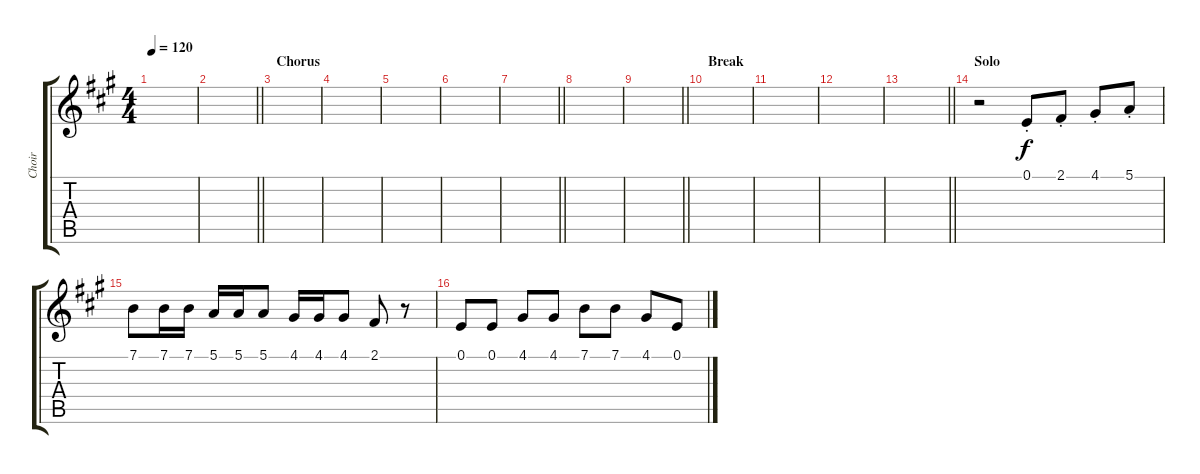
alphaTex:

\track ("Choir" "Choir") {instrument voiceoohs}
\staff {score tabs}
\tuning (E4 B3 G3 D3 A2 E2) {hide}
\ts (4 4)
\tempo 120
\clef g2
\ks a
|
\barLineRight lightlight
|
\section ("" "Chorus")
|
|
|
|
\barLineRight lightlight
|
|
\barLineRight lightlight
|
\section ("" "Break")
|
|
|
\barLineRight lightlight
|
\section ("" "Solo")
r.2 0.1{st}.8 2.1{st}.8 4.1{st}.8 5.1{st}.8 |
7.1.8 7.1.16 7.1.16 5.1.16 5.1.16 5.1.8 4.1.16 4.1.16 4.1.8 2.1.8 r.8 |
0.1.8 0.1.8 4.1.8 4.1.8 7.1.8 7.1.8 4.1.8 0.1.8
